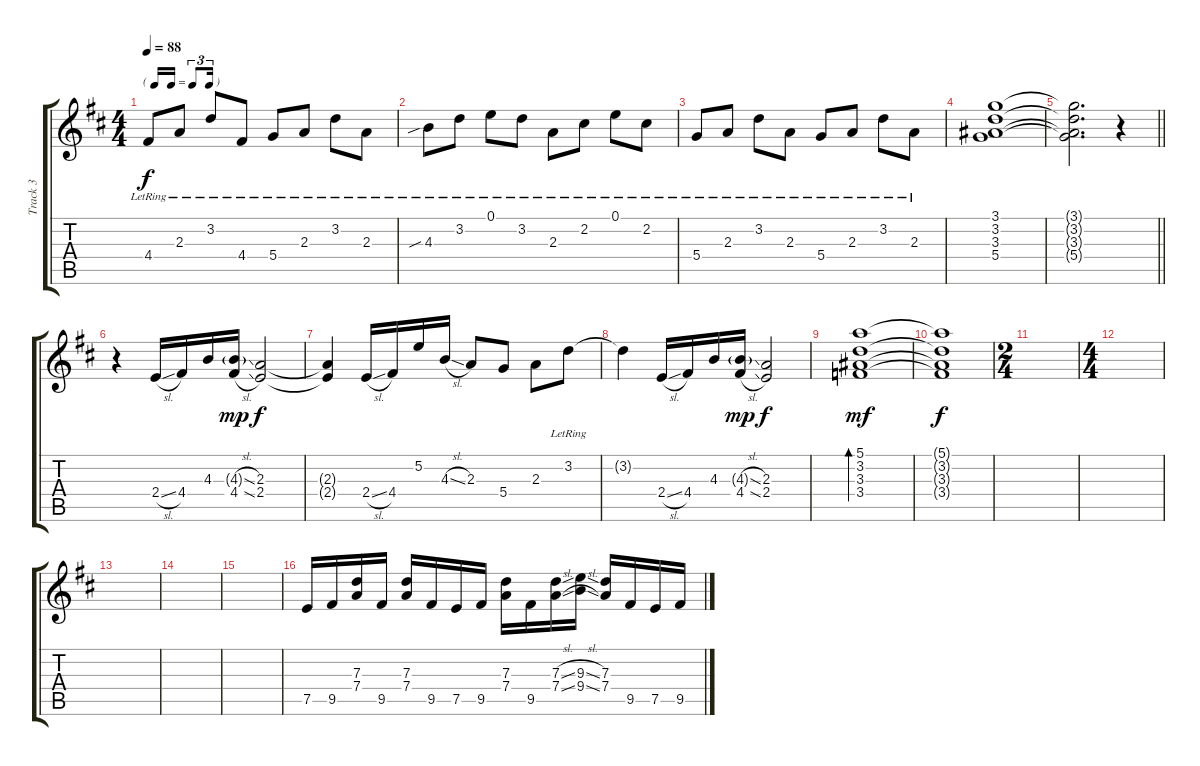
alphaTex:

\track ("Track 3" "Track 3") {instrument electricguitarclean}
\staff {score tabs}
\tuning (E4 B3 G3 D3 A2 E2) {hide}
\ts (4 4)
\tf triplet16th
\tempo 88
\clef g2
\ks d
4.4{lr}.8{dy f} 2.3{lr}.8 3.2{lr}.8 4.4{lr}.8 5.4{lr}.8 2.3{lr}.8 3.2{lr}.8 2.3{lr}.8 |
4.3{sib lr}.8 3.2{lr}.8 0.1{lr}.8 3.2{lr}.8 2.3{lr}.8 2.2{lr}.8 0.1{lr}.8 2.2{lr}.8 |
5.4{lr}.8 2.3{lr}.8 3.2{lr}.8 2.3{lr}.8 5.4{lr}.8 2.3{lr}.8 3.2{lr}.8 2.3{lr}.8 |
(3.1 3.2 3.3 5.4).1 |
\barLineRight lightlight
(3.1{t} 3.2{t} 3.3{t} 5.4{t}).2{d} r.4 |
r.4 2.4{sl}.16 4.4.16 4.3.16 (4.3{sl g} 4.4{sl}).16{dy mp} (2.3 2.4).2{dy f} |
(2.3{t} 2.4{t}).4 2.4{sl}.16 4.4.16 5.2.16 4.3{sl}.16 2.3.8 5.4.8 2.3.8 3.2{lr}.8 |
3.2{t}.4 2.4{sl}.16 4.4.16 4.3.16 (4.3{sl g} 4.4{sl}).16{dy mp} (2.3 2.4).2{dy f} |
(5.1 3.2 3.3 3.4).1{bd 60 dy mf} |
(5.1{t} 3.2{t} 3.3{t} 3.4{t}).1{dy f} |
\ts (2 4)
|
\ts (4 4)
|
|
|
|
7.5.16 9.5.16 (7.3 7.4).16 9.5.16 (7.3 7.4).16 9.5.16 7.5.16 9.5.16 (7.3 7.4).16 9.5.16 (7.3{sl} 7.4{sl}).16 (9.3{sl} 9.4{sl}).16 (7.3 7.4).16 9.5.16 7.5.16 9.5.16
